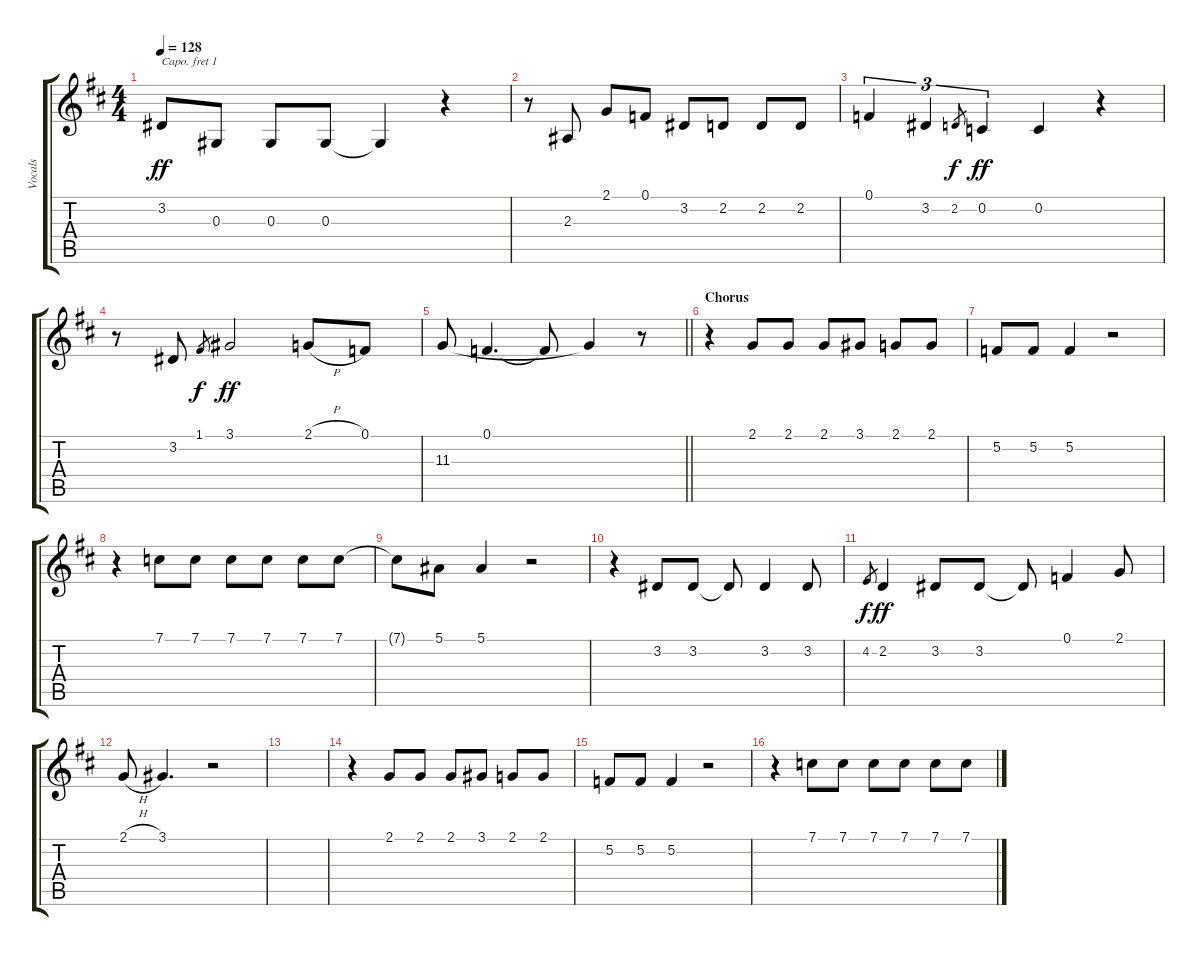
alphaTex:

\track ("Vocals" "Vocals") {instrument lead6voice}
\staff {score tabs}
\capo 1
\tuning (E4 B3 G3 D3 A2 E2) {hide}
\ts (4 4)
\tempo 128
\clef g2
\ks d
3.2.8{dy ff} 0.3.8 0.3.8 0.3.8 0.3{t}.4 r.4 |
r.8 2.3.8 2.1.8 0.1.8 3.2.8 2.2.8 2.2.8 2.2.8 |
0.1.4{tu (3 2)} 3.2.4{tu (3 2)} 2.2.8{gr dy f} 0.2.4{tu (3 2) dy ff} 0.2.4 r.4 |
r.8 3.2.8 1.1.8{gr dy f} 3.1.2{dy ff} 2.1{h}.8 0.1.8 |
\barLineRight lightlight
11.3.8 0.1.4{d} 0.1{t}.8 11.3{t}.4 r.8 |
\section ("" "Chorus")
r.4 2.1.8 2.1.8 2.1.8 3.1.8 2.1.8 2.1.8 |
5.2.8 5.2.8 5.2.4 r.2 |
r.4 7.1.8 7.1.8 7.1.8 7.1.8 7.1.8 7.1.8 |
7.1{t}.8 5.1.8 5.1.4 r.2 |
r.4 3.2.8 3.2.8 3.2{t}.8 3.2.4 3.2.8 |
4.2.8{gr dy f} 2.2.4{dy ff} 3.2.8 3.2.8 3.2{t}.8 0.1.4 2.1.8 |
2.1{h}.8 3.1.4{d} r.2 |
|
r.4 2.1.8 2.1.8 2.1.8 3.1.8 2.1.8 2.1.8 |
5.2.8 5.2.8 5.2.4 r.2 |
r.4 7.1.8 7.1.8 7.1.8 7.1.8 7.1.8 7.1.8
